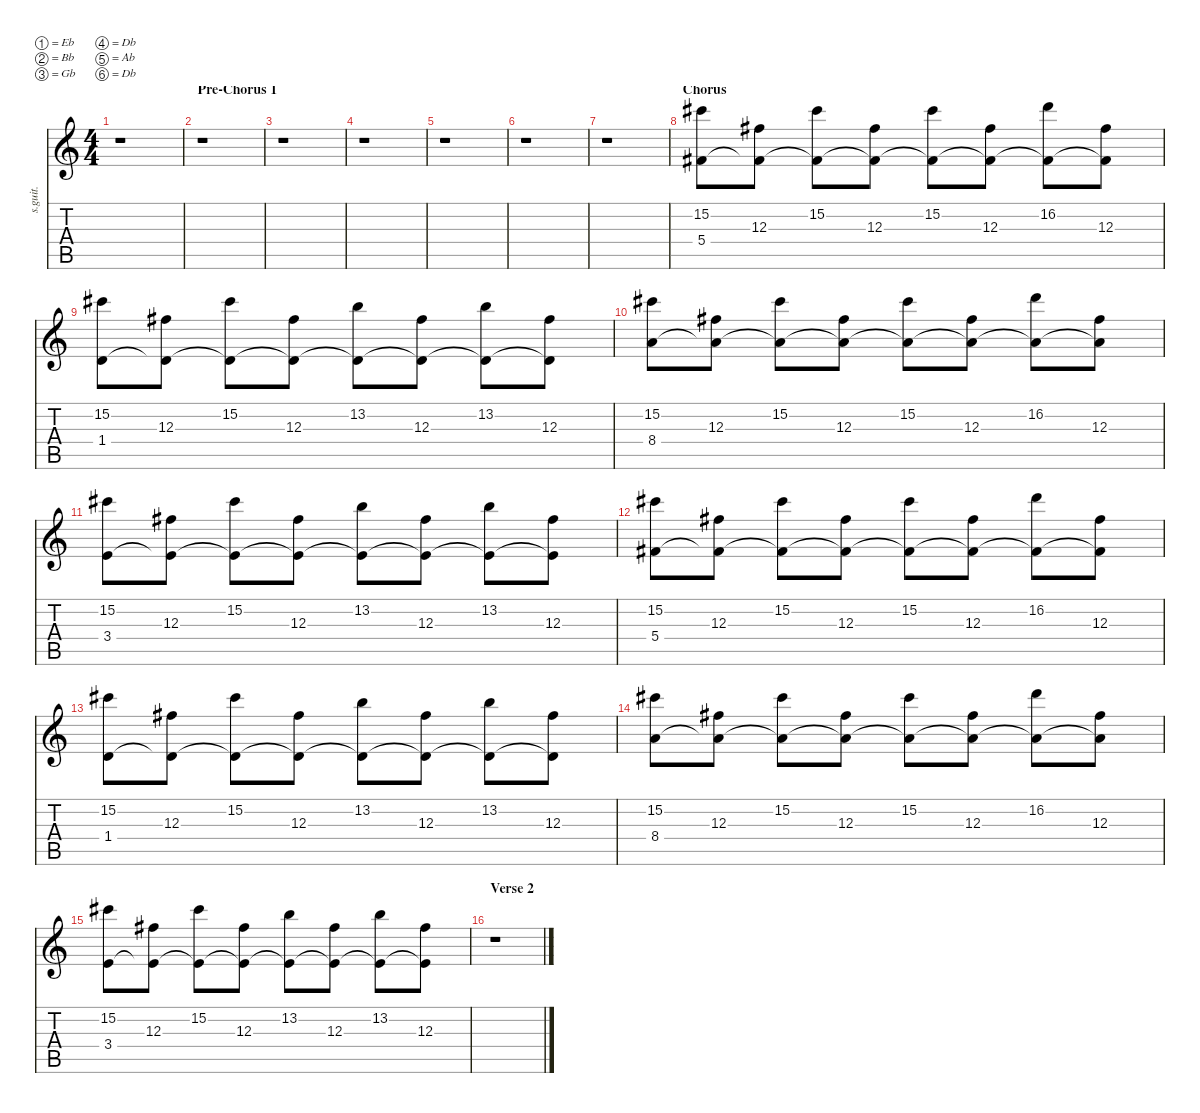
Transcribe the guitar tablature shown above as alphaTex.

\defaultSystemsLayout 4
\hideDynamics
\bracketExtendMode nobrackets
\track ("Joe Hahn (Synth)" "s.guit.") {instrument stringensemble1}
\staff {score tabs}
\tuning (Eb4 Bb3 Gb3 Db3 Ab2 Db2)
\displaytranspose 12
\ts (4 4)
\tempo (110 hide)
\clef g2
\ks c
r.1{dy f} |
\section ("" "Pre-Chorus 1")
r.1 |
r.1 |
r.1 |
r.1 |
r.1 |
r.1 |
\section ("" "Chorus")
(15.2{acc #} 5.4{acc #}).8 (12.3{acc #} 5.4{t acc #}).8 (15.2{acc #} 5.4{t acc #}).8 (12.3{acc #} 5.4{t acc #}).8 (15.2{acc #} 5.4{t acc #}).8 (12.3{acc #} 5.4{t acc #}).8 (16.2 5.4{t acc #}).8 (12.3{acc #} 5.4{t acc #}).8 |
(15.2{acc #} 1.4).8 (12.3{acc #} 1.4{t}).8 (15.2{acc #} 1.4{t}).8 (12.3{acc #} 1.4{t}).8 (13.2 1.4{t}).8 (12.3{acc #} 1.4{t}).8 (13.2 1.4{t}).8 (12.3{acc #} 1.4{t}).8 |
(15.2{acc #} 8.4).8 (12.3{acc #} 8.4{t}).8 (15.2{acc #} 8.4{t}).8 (12.3{acc #} 8.4{t}).8 (15.2{acc #} 8.4{t}).8 (12.3{acc #} 8.4{t}).8 (16.2 8.4{t}).8 (12.3{acc #} 8.4{t}).8 |
(15.2{acc #} 3.4).8 (12.3{acc #} 3.4{t}).8 (15.2{acc #} 3.4{t}).8 (12.3{acc #} 3.4{t}).8 (13.2 3.4{t}).8 (12.3{acc #} 3.4{t}).8 (13.2 3.4{t}).8 (12.3{acc #} 3.4{t}).8 |
(15.2{acc #} 5.4{acc #}).8 (12.3{acc #} 5.4{t acc #}).8 (15.2{acc #} 5.4{t acc #}).8 (12.3{acc #} 5.4{t acc #}).8 (15.2{acc #} 5.4{t acc #}).8 (12.3{acc #} 5.4{t acc #}).8 (16.2 5.4{t acc #}).8 (12.3{acc #} 5.4{t acc #}).8 |
(15.2{acc #} 1.4).8 (12.3{acc #} 1.4{t}).8 (15.2{acc #} 1.4{t}).8 (12.3{acc #} 1.4{t}).8 (13.2 1.4{t}).8 (12.3{acc #} 1.4{t}).8 (13.2 1.4{t}).8 (12.3{acc #} 1.4{t}).8 |
(15.2{acc #} 8.4).8 (12.3{acc #} 8.4{t}).8 (15.2{acc #} 8.4{t}).8 (12.3{acc #} 8.4{t}).8 (15.2{acc #} 8.4{t}).8 (12.3{acc #} 8.4{t}).8 (16.2 8.4{t}).8 (12.3{acc #} 8.4{t}).8 |
(15.2{acc #} 3.4).8 (12.3{acc #} 3.4{t}).8 (15.2{acc #} 3.4{t}).8 (12.3{acc #} 3.4{t}).8 (13.2 3.4{t}).8 (12.3{acc #} 3.4{t}).8 (13.2 3.4{t}).8 (12.3{acc #} 3.4{t}).8 |
\section ("" "Verse 2")
r.1
